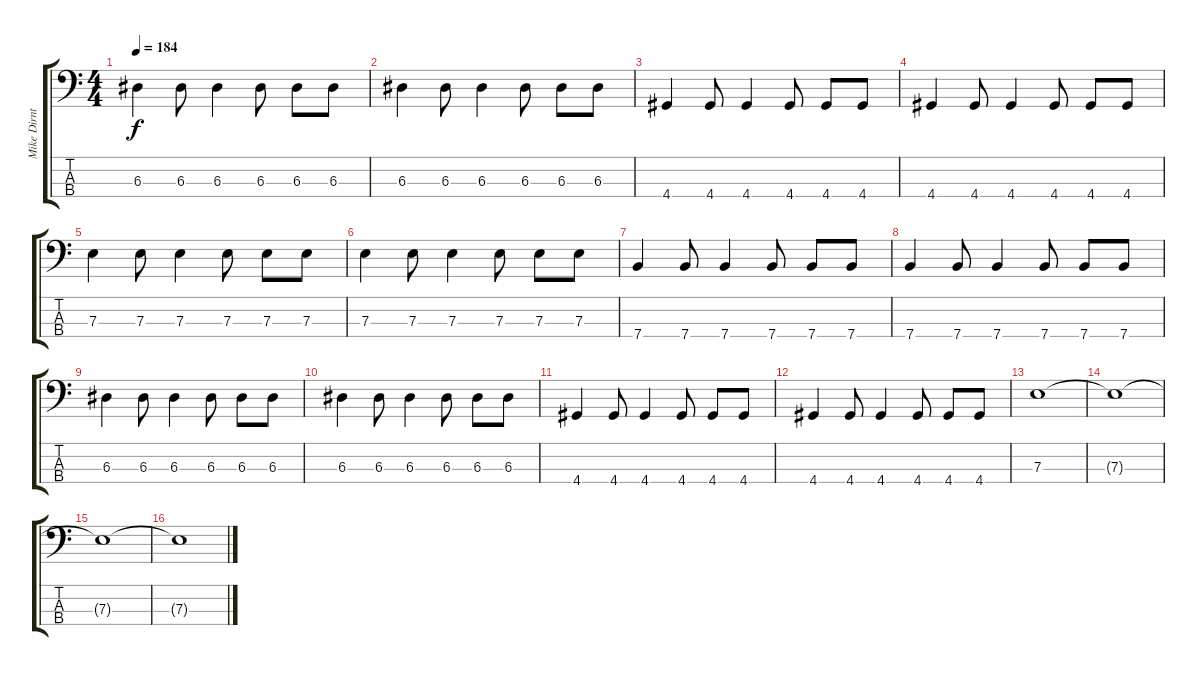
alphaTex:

\track ("Mike Dirnt - Bass" "Mike Dirnt") {instrument electricbasspick}
\staff {score tabs}
\tuning (G2 D2 A1 E1) {hide}
\ts (4 4)
\tempo 184
\clef f4
\ks c
6.3.4{dy f} 6.3.8 6.3.4 6.3.8 6.3.8 6.3.8 |
6.3.4 6.3.8 6.3.4 6.3.8 6.3.8 6.3.8 |
4.4.4 4.4.8 4.4.4 4.4.8 4.4.8 4.4.8 |
4.4.4 4.4.8 4.4.4 4.4.8 4.4.8 4.4.8 |
7.3.4 7.3.8 7.3.4 7.3.8 7.3.8 7.3.8 |
7.3.4 7.3.8 7.3.4 7.3.8 7.3.8 7.3.8 |
7.4.4 7.4.8 7.4.4 7.4.8 7.4.8 7.4.8 |
7.4.4 7.4.8 7.4.4 7.4.8 7.4.8 7.4.8 |
6.3.4 6.3.8 6.3.4 6.3.8 6.3.8 6.3.8 |
6.3.4 6.3.8 6.3.4 6.3.8 6.3.8 6.3.8 |
4.4.4 4.4.8 4.4.4 4.4.8 4.4.8 4.4.8 |
4.4.4 4.4.8 4.4.4 4.4.8 4.4.8 4.4.8 |
7.3.1 |
7.3{t}.1 |
7.3{t}.1 |
7.3{t}.1
